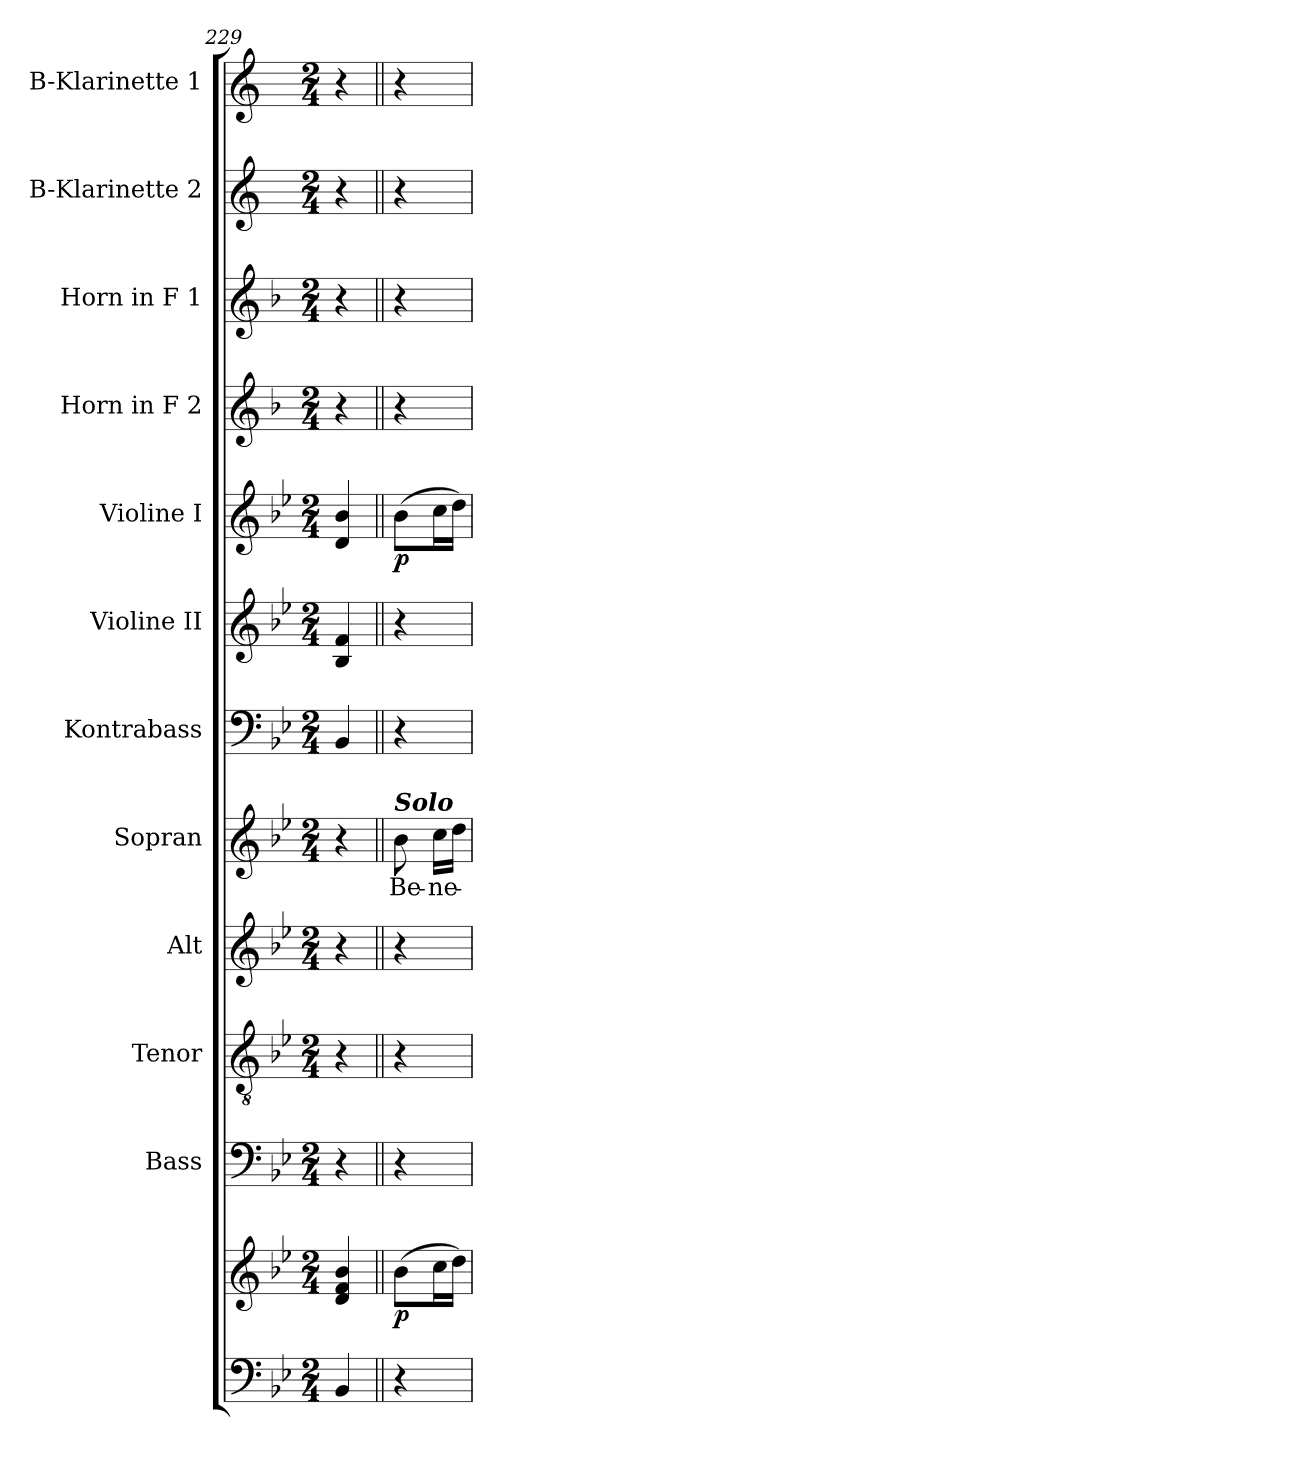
**kern	**kern	**dynam	**kern	**kern	**kern	**kern	**text	**kern	**kern	**kern	**dynam	**kern	**kern	**kern	**kern
*part12	*part12	*part12	*part11	*part10	*part9	*part8	*part8	*part7	*part6	*part5	*part5	*part4	*part3	*part2	*part1
*staff13	*staff12	*staff12/13	*staff11	*staff10	*staff9	*staff8	*staff8	*staff7	*staff6	*staff5	*staff5	*staff4	*staff3	*staff2	*staff1
*	*	*	*I"Bass	*I"Tenor	*I"Alt	*I"Sopran	*	*I"Kontrabass	*I"Violine II	*I"Violine I	*	*I"Horn in F 2	*I"Horn in F 1	*I"B-Klarinette 2	*I"B-Klarinette 1
*	*	*	*I'B.	*I'T.	*I'A.	*I'S.	*	*I'Kb.	*I'Vl. II	*I'Vl. I	*	*	*	*I'B Kl. 2	*I'B Kl. 1
*clefF4	*clefG2	*	*clefF4	*clefGv2	*clefG2	*clefG2	*	*clefF4	*clefG2	*clefG2	*	*clefG2	*clefG2	*clefG2	*clefG2
*	*	*	*	*	*	*	*	*ITrd7c12	*	*	*	*ITrd4c7	*ITrd4c7	*ITrd1c2	*ITrd1c2
*k[b-e-]	*k[b-e-]	*	*k[b-e-]	*k[b-e-]	*k[b-e-]	*k[b-e-]	*	*k[b-e-]	*k[b-e-]	*k[b-e-]	*	*k[b-e-]	*k[b-e-]	*k[b-e-]	*k[b-e-]
*B-:	*B-:	*	*B-:	*B-:	*B-:	*B-:	*	*B-:	*B-:	*B-:	*	*B-:	*B-:	*B-:	*B-:
*M2/4	*M2/4	*	*M2/4	*M2/4	*M2/4	*M2/4	*	*M2/4	*M2/4	*M2/4	*	*M2/4	*M2/4	*M2/4	*M2/4
=229	=229	=229	=229	=229	=229	=229	=229	=229	=229	=229	=229	=229	=229	=229	=229
4BB-/	4d/ 4f/ 4b-/	.	4r	4r	4r	4r	.	4BBB-/	4B-/ 4f/	4d/ 4b-/	.	4r	4r	4r	4r
=230||	=230||	=230||	=230||	=230||	=230||	=230||	=230||	=230||	=230||	=230||	=230||	=230||	=230||	=230||	=230||
!	!	!	!	!	!	!LO:TX:a:Bi:t=Solo	!	!	!	!	!	!	!	!	!
!	!	!LO:DY:b	!	!	!	!	!LO:LY:b	!	!	!	!LO:DY:b	!	!	!	!
4r	(>8b-\L	p	4r	4r	4r	8b-\	Be-	4r	4r	(>8b-\L	p	4r	4r	4r	4r
!	!	!	!	!	!	!	!LO:LY:b	!	!	!	!	!	!	!	!
.	16cc\L	.	.	.	.	16cc\LL	-ne-	.	.	16cc\L	.	.	.	.	.
.	16dd\JJ)	.	.	.	.	16dd\JJ	.	.	.	16dd\JJ)	.	.	.	.	.
=	=	=	=	=	=	=	=	=	=	=	=	=	=	=	=
*-	*-	*-	*-	*-	*-	*-	*-	*-	*-	*-	*-	*-	*-	*-	*-
